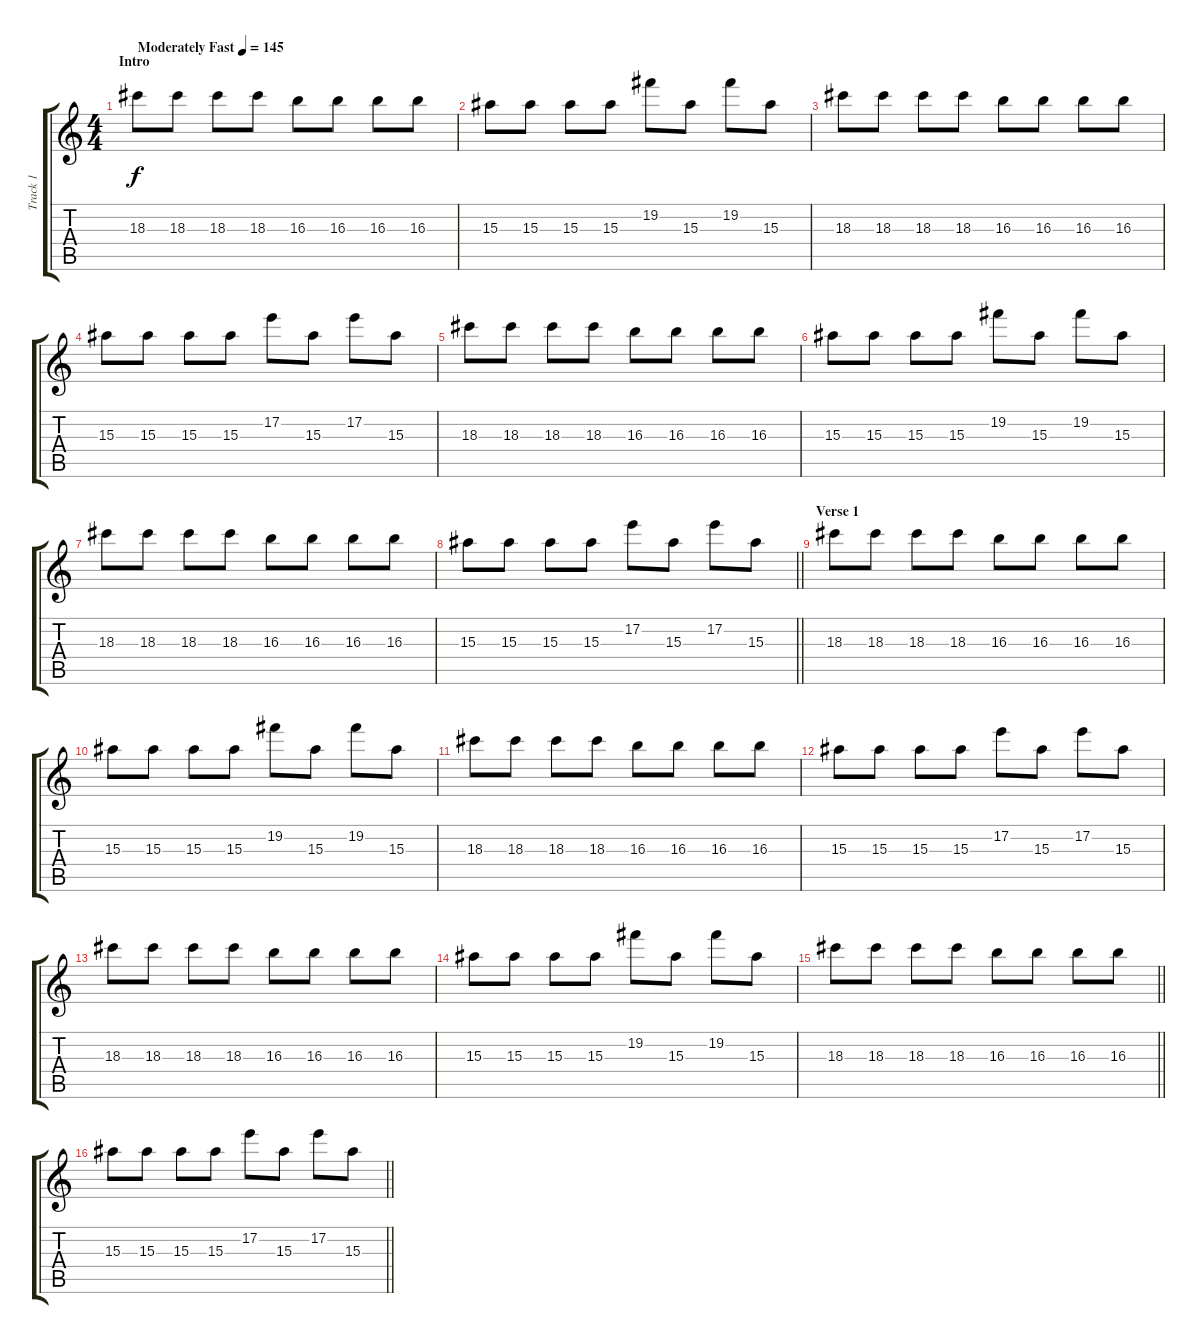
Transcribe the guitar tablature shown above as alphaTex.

\track ("Track 1" "Track 1") {instrument distortionguitar}
\staff {score tabs}
\tuning (E4 B3 G3 D3 A2 E2) {hide}
\ts (4 4)
\section ("" "Intro")
\tempo (145 "Moderately Fast")
\clef g2
\ks c
18.3.8{dy f instrument distortionguitar} 18.3.8 18.3.8 18.3.8 16.3.8 16.3.8 16.3.8 16.3.8 |
15.3.8 15.3.8 15.3.8 15.3.8 19.2.8 15.3.8 19.2.8 15.3.8 |
18.3.8 18.3.8 18.3.8 18.3.8 16.3.8 16.3.8 16.3.8 16.3.8 |
15.3.8 15.3.8 15.3.8 15.3.8 17.2.8 15.3.8 17.2.8 15.3.8 |
18.3.8 18.3.8 18.3.8 18.3.8 16.3.8 16.3.8 16.3.8 16.3.8 |
15.3.8 15.3.8 15.3.8 15.3.8 19.2.8 15.3.8 19.2.8 15.3.8 |
18.3.8 18.3.8 18.3.8 18.3.8 16.3.8 16.3.8 16.3.8 16.3.8 |
\barLineRight lightlight
15.3.8 15.3.8 15.3.8 15.3.8 17.2.8 15.3.8 17.2.8 15.3.8 |
\section ("" "Verse 1")
18.3.8 18.3.8 18.3.8 18.3.8 16.3.8 16.3.8 16.3.8 16.3.8 |
15.3.8 15.3.8 15.3.8 15.3.8 19.2.8 15.3.8 19.2.8 15.3.8 |
18.3.8 18.3.8 18.3.8 18.3.8 16.3.8 16.3.8 16.3.8 16.3.8 |
15.3.8 15.3.8 15.3.8 15.3.8 17.2.8 15.3.8 17.2.8 15.3.8 |
18.3.8 18.3.8 18.3.8 18.3.8 16.3.8 16.3.8 16.3.8 16.3.8 |
15.3.8 15.3.8 15.3.8 15.3.8 19.2.8 15.3.8 19.2.8 15.3.8 |
\barLineRight lightlight
18.3.8 18.3.8 18.3.8 18.3.8 16.3.8 16.3.8 16.3.8 16.3.8 |
\barLineRight lightlight
15.3.8 15.3.8 15.3.8 15.3.8 17.2.8 15.3.8 17.2.8 15.3.8
